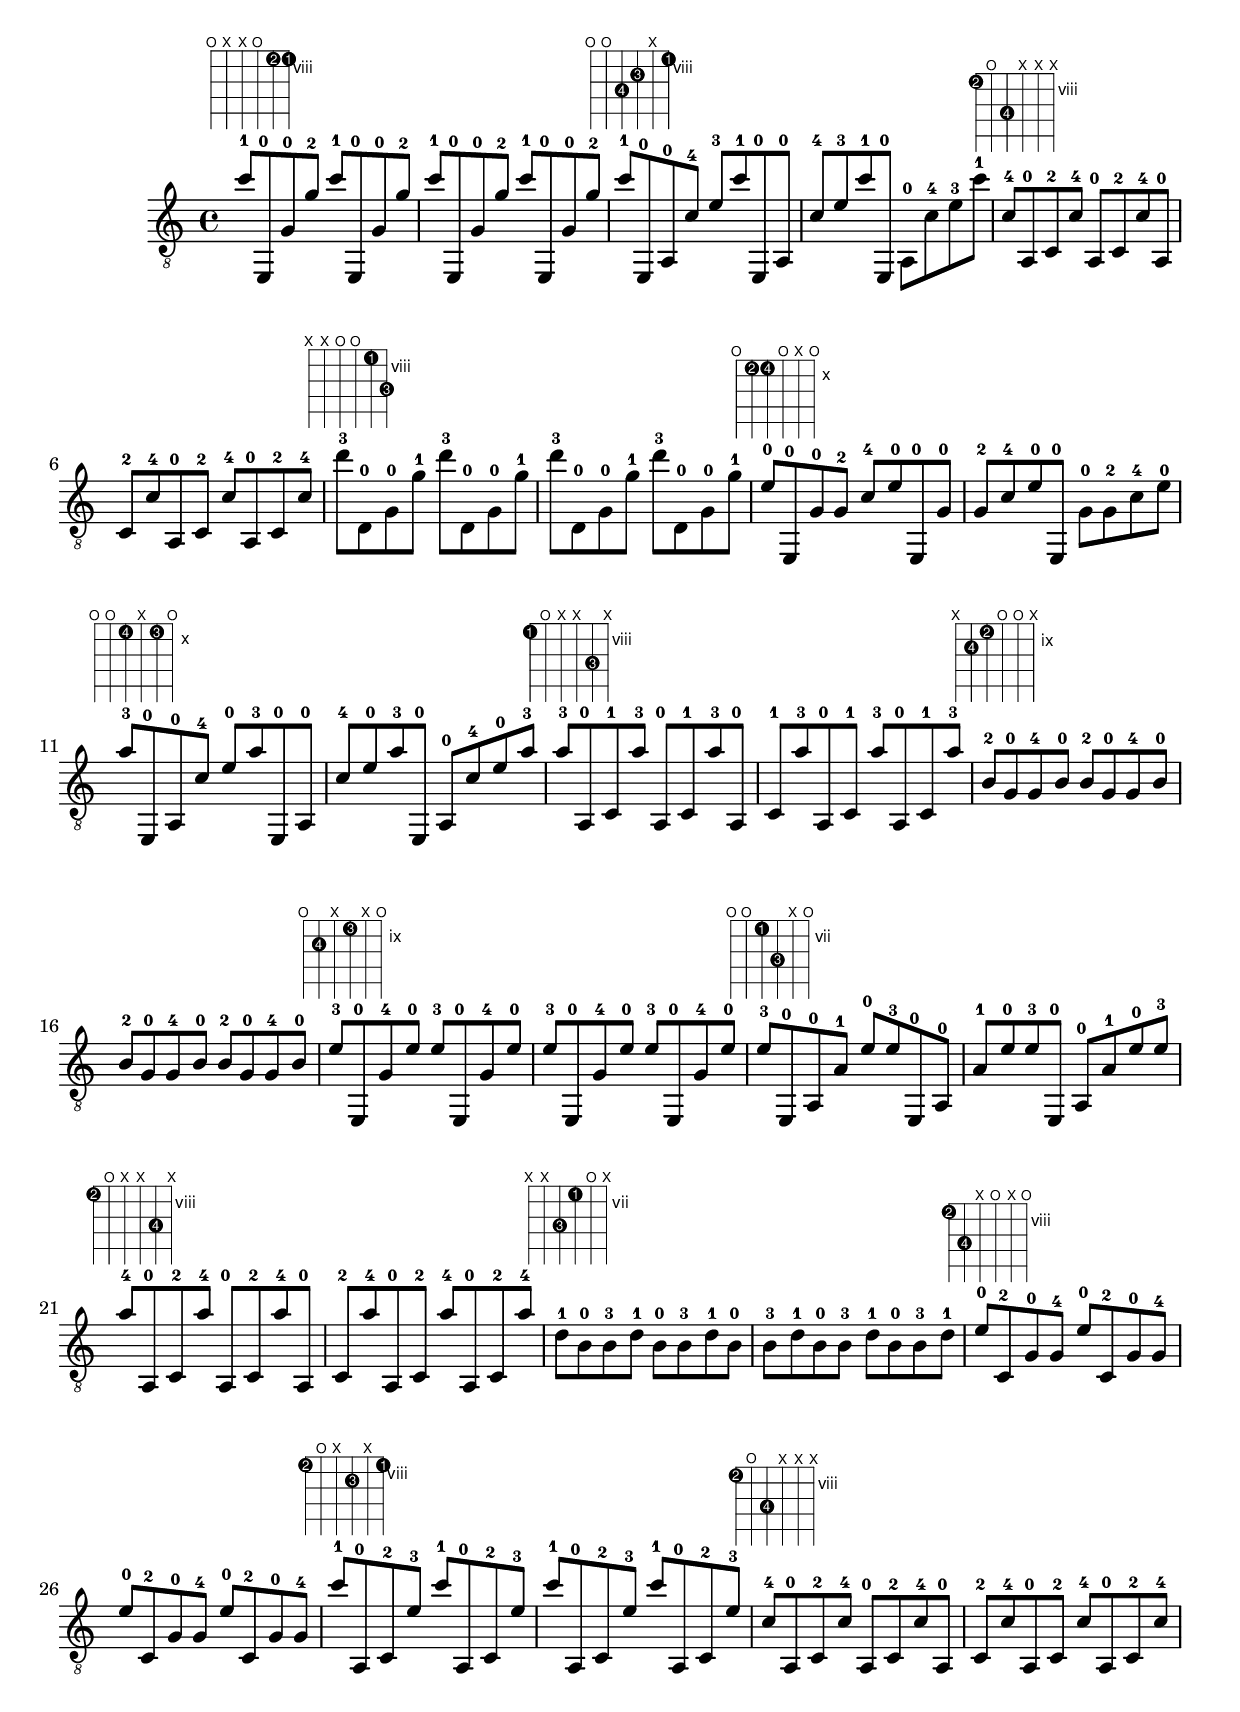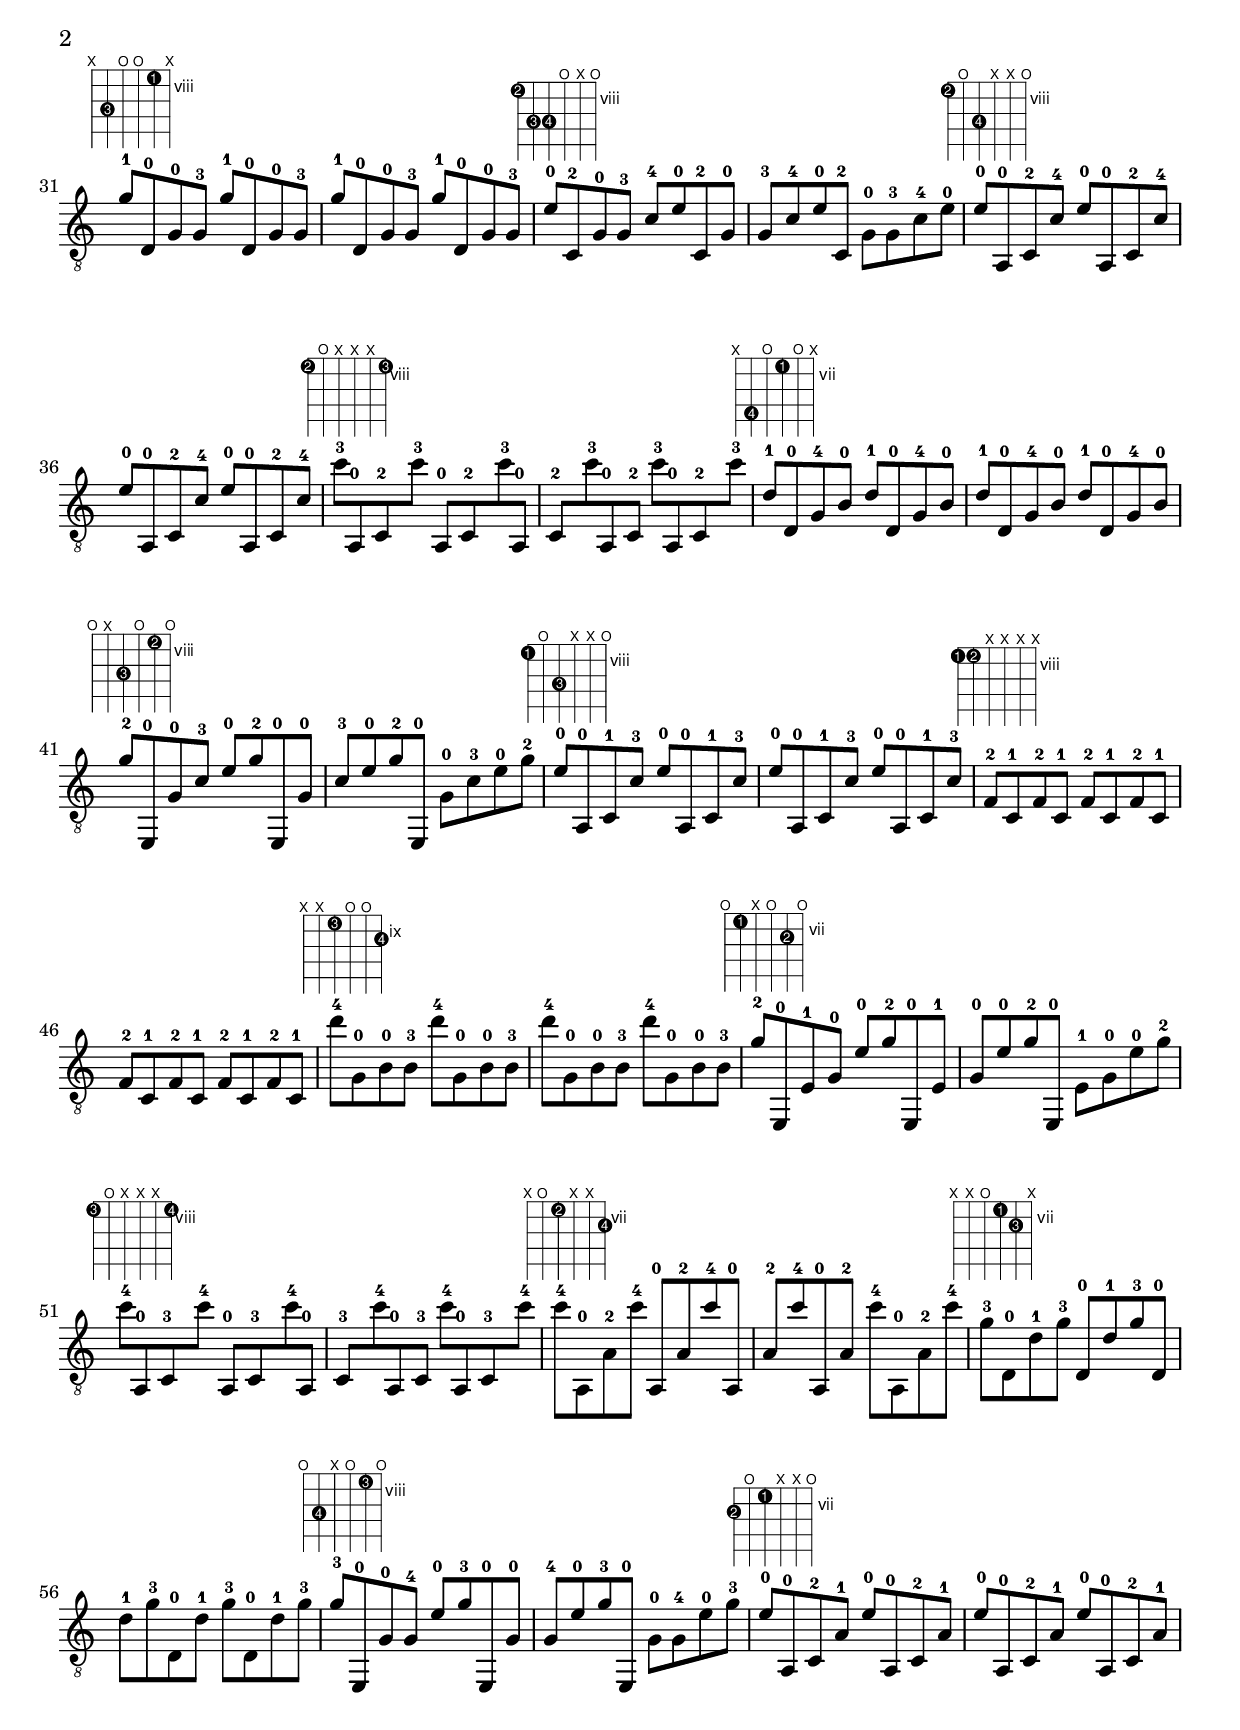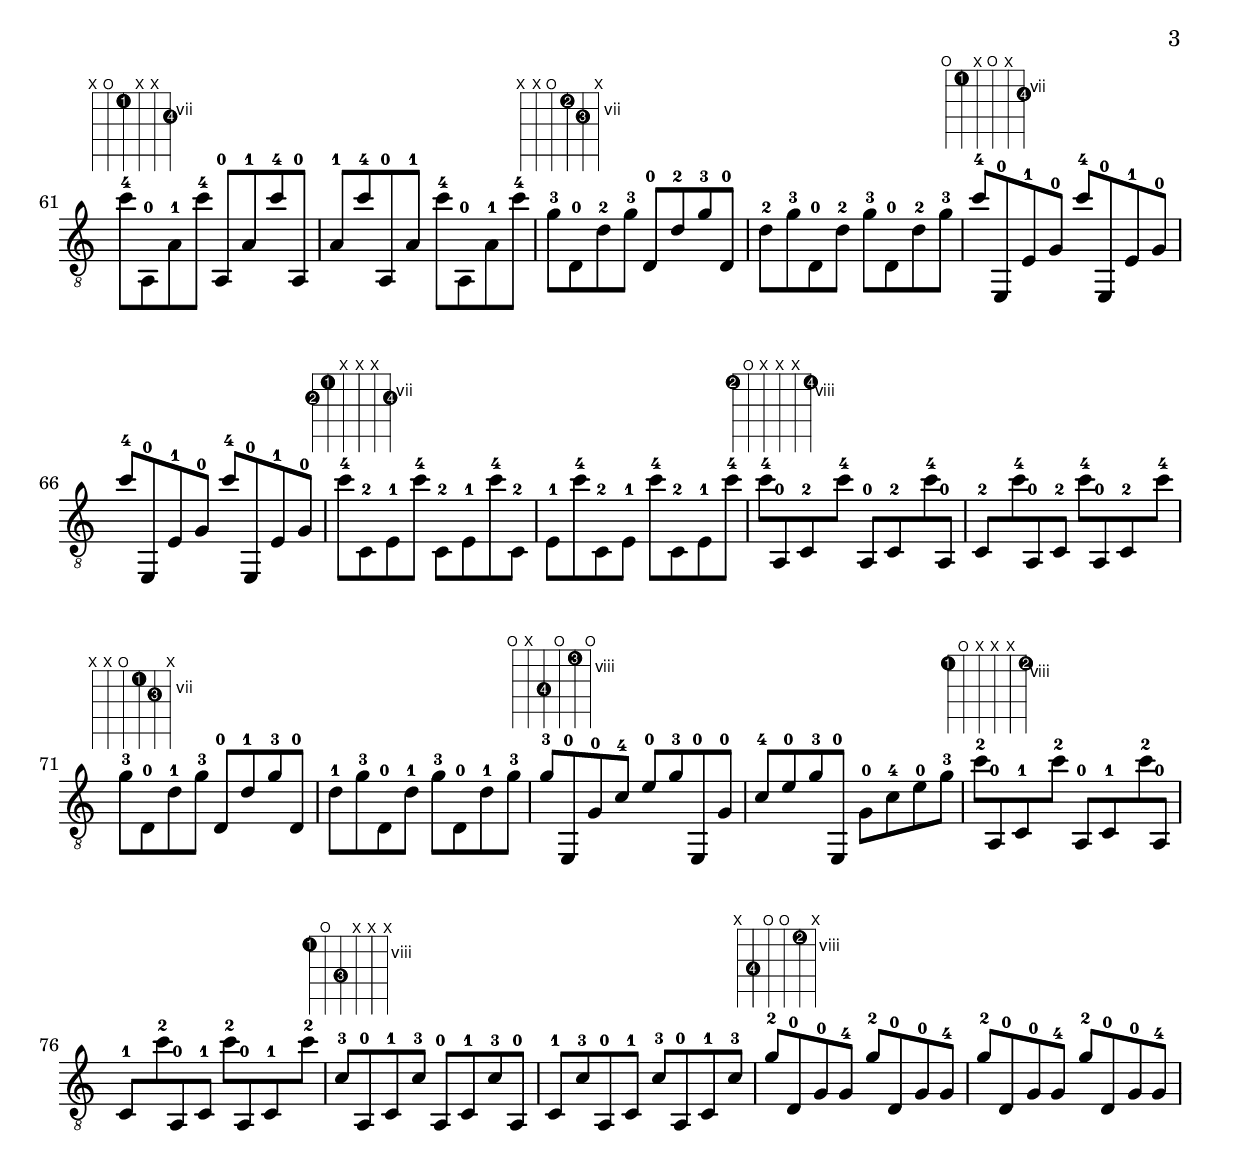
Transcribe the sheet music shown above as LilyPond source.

\version "2.18.2"
\score {
\new Voice {
\override TextScript.size = #'1.5
\override TextScript.fret-diagram-details.finger-code = #'in-dot
\absolute {
	\clef "treble_8"
c''8 -1 ^\markup { \fret-diagram-terse #"o;x;x;o;8-2;8-1;" } e,8 -0 g8 -0 g'8 -2 c''8 -1 e,8 -0 g8 -0 g'8 -2 c''8 -1 e,8 -0 g8 -0 g'8 -2 c''8 -1 e,8 -0 g8 -0 g'8 -2 c''8 -1 ^\markup { \fret-diagram-terse #"o;o;10-4;9-3;x;8-1;" } e,8 -0 a,8 -0 c'8 -4 e'8 -3 c''8 -1 e,8 -0 a,8 -0 c'8 -4 e'8 -3 c''8 -1 e,8 -0 a,8 -0 c'8 -4 e'8 -3 c''8 -1 c'8 -4 ^\markup { \fret-diagram-terse #"8-2;o;10-4;x;x;x;" } a,8 -0 c8 -2 c'8 -4 a,8 -0 c8 -2 c'8 -4 a,8 -0 c8 -2 c'8 -4 a,8 -0 c8 -2 c'8 -4 a,8 -0 c8 -2 c'8 -4 d''8 -3 ^\markup { \fret-diagram-terse #"x;x;o;o;8-1;10-3;" } d8 -0 g8 -0 g'8 -1 d''8 -3 d8 -0 g8 -0 g'8 -1 d''8 -3 d8 -0 g8 -0 g'8 -1 d''8 -3 d8 -0 g8 -0 g'8 -1 e'8 -0 ^\markup { \fret-diagram-terse #"o;10-2;10-4;o;x;o;" } e,8 -0 g8 -0 g8 -2 c'8 -4 e'8 -0 e,8 -0 g8 -0 g8 -2 c'8 -4 e'8 -0 e,8 -0 g8 -0 g8 -2 c'8 -4 e'8 -0 a'8 -3 ^\markup { \fret-diagram-terse #"o;o;10-4;x;10-3;o;" } e,8 -0 a,8 -0 c'8 -4 e'8 -0 a'8 -3 e,8 -0 a,8 -0 c'8 -4 e'8 -0 a'8 -3 e,8 -0 a,8 -0 c'8 -4 e'8 -0 a'8 -3 a'8 -3 ^\markup { \fret-diagram-terse #"8-1;o;x;x;10-3;x;" } a,8 -0 c8 -1 a'8 -3 a,8 -0 c8 -1 a'8 -3 a,8 -0 c8 -1 a'8 -3 a,8 -0 c8 -1 a'8 -3 a,8 -0 c8 -1 a'8 -3 b8 -2 ^\markup { \fret-diagram-terse #"x;10-4;9-2;o;o;x;" } g8 -0 g8 -4 b8 -0 b8 -2 g8 -0 g8 -4 b8 -0 b8 -2 g8 -0 g8 -4 b8 -0 b8 -2 g8 -0 g8 -4 b8 -0 e'8 -3 ^\markup { \fret-diagram-terse #"o;10-4;x;9-3;x;o;" } e,8 -0 g8 -4 e'8 -0 e'8 -3 e,8 -0 g8 -4 e'8 -0 e'8 -3 e,8 -0 g8 -4 e'8 -0 e'8 -3 e,8 -0 g8 -4 e'8 -0 e'8 -3 ^\markup { \fret-diagram-terse #"o;o;7-1;9-3;x;o;" } e,8 -0 a,8 -0 a8 -1 e'8 -0 e'8 -3 e,8 -0 a,8 -0 a8 -1 e'8 -0 e'8 -3 e,8 -0 a,8 -0 a8 -1 e'8 -0 e'8 -3 a'8 -4 ^\markup { \fret-diagram-terse #"8-2;o;x;x;10-4;x;" } a,8 -0 c8 -2 a'8 -4 a,8 -0 c8 -2 a'8 -4 a,8 -0 c8 -2 a'8 -4 a,8 -0 c8 -2 a'8 -4 a,8 -0 c8 -2 a'8 -4 d'8 -1 ^\markup { \fret-diagram-terse #"x;x;9-3;7-1;o;x;" } b8 -0 b8 -3 d'8 -1 b8 -0 b8 -3 d'8 -1 b8 -0 b8 -3 d'8 -1 b8 -0 b8 -3 d'8 -1 b8 -0 b8 -3 d'8 -1 e'8 -0 ^\markup { \fret-diagram-terse #"8-2;10-4;x;o;x;o;" } c8 -2 g8 -0 g8 -4 e'8 -0 c8 -2 g8 -0 g8 -4 e'8 -0 c8 -2 g8 -0 g8 -4 e'8 -0 c8 -2 g8 -0 g8 -4 c''8 -1 ^\markup { \fret-diagram-terse #"8-2;o;x;9-3;x;8-1;" } a,8 -0 c8 -2 e'8 -3 c''8 -1 a,8 -0 c8 -2 e'8 -3 c''8 -1 a,8 -0 c8 -2 e'8 -3 c''8 -1 a,8 -0 c8 -2 e'8 -3 c'8 -4 ^\markup { \fret-diagram-terse #"8-2;o;10-4;x;x;x;" } a,8 -0 c8 -2 c'8 -4 a,8 -0 c8 -2 c'8 -4 a,8 -0 c8 -2 c'8 -4 a,8 -0 c8 -2 c'8 -4 a,8 -0 c8 -2 c'8 -4 g'8 -1 ^\markup { \fret-diagram-terse #"x;10-3;o;o;8-1;x;" } d8 -0 g8 -0 g8 -3 g'8 -1 d8 -0 g8 -0 g8 -3 g'8 -1 d8 -0 g8 -0 g8 -3 g'8 -1 d8 -0 g8 -0 g8 -3 e'8 -0 ^\markup { \fret-diagram-terse #"8-2;10-3;10-4;o;x;o;" } c8 -2 g8 -0 g8 -3 c'8 -4 e'8 -0 c8 -2 g8 -0 g8 -3 c'8 -4 e'8 -0 c8 -2 g8 -0 g8 -3 c'8 -4 e'8 -0 e'8 -0 ^\markup { \fret-diagram-terse #"8-2;o;10-4;x;x;o;" } a,8 -0 c8 -2 c'8 -4 e'8 -0 a,8 -0 c8 -2 c'8 -4 e'8 -0 a,8 -0 c8 -2 c'8 -4 e'8 -0 a,8 -0 c8 -2 c'8 -4 c''8 -3 ^\markup { \fret-diagram-terse #"8-2;o;x;x;x;8-3;" } a,8 -0 c8 -2 c''8 -3 a,8 -0 c8 -2 c''8 -3 a,8 -0 c8 -2 c''8 -3 a,8 -0 c8 -2 c''8 -3 a,8 -0 c8 -2 c''8 -3 d'8 -1 ^\markup { \fret-diagram-terse #"x;10-4;o;7-1;o;x;" } d8 -0 g8 -4 b8 -0 d'8 -1 d8 -0 g8 -4 b8 -0 d'8 -1 d8 -0 g8 -4 b8 -0 d'8 -1 d8 -0 g8 -4 b8 -0 g'8 -2 ^\markup { \fret-diagram-terse #"o;x;10-3;o;8-2;o;" } e,8 -0 g8 -0 c'8 -3 e'8 -0 g'8 -2 e,8 -0 g8 -0 c'8 -3 e'8 -0 g'8 -2 e,8 -0 g8 -0 c'8 -3 e'8 -0 g'8 -2 e'8 -0 ^\markup { \fret-diagram-terse #"8-1;o;10-3;x;x;o;" } a,8 -0 c8 -1 c'8 -3 e'8 -0 a,8 -0 c8 -1 c'8 -3 e'8 -0 a,8 -0 c8 -1 c'8 -3 e'8 -0 a,8 -0 c8 -1 c'8 -3 f8 -2 ^\markup { \fret-diagram-terse #"8-1;8-2;x;x;x;x;" } c8 -1 f8 -2 c8 -1 f8 -2 c8 -1 f8 -2 c8 -1 f8 -2 c8 -1 f8 -2 c8 -1 f8 -2 c8 -1 f8 -2 c8 -1 d''8 -4 ^\markup { \fret-diagram-terse #"x;x;9-3;o;o;10-4;" } g8 -0 b8 -0 b8 -3 d''8 -4 g8 -0 b8 -0 b8 -3 d''8 -4 g8 -0 b8 -0 b8 -3 d''8 -4 g8 -0 b8 -0 b8 -3 g'8 -2 ^\markup { \fret-diagram-terse #"o;7-1;x;o;8-2;o;" } e,8 -0 e8 -1 g8 -0 e'8 -0 g'8 -2 e,8 -0 e8 -1 g8 -0 e'8 -0 g'8 -2 e,8 -0 e8 -1 g8 -0 e'8 -0 g'8 -2 c''8 -4 ^\markup { \fret-diagram-terse #"8-3;o;x;x;x;8-4;" } a,8 -0 c8 -3 c''8 -4 a,8 -0 c8 -3 c''8 -4 a,8 -0 c8 -3 c''8 -4 a,8 -0 c8 -3 c''8 -4 a,8 -0 c8 -3 c''8 -4 c''8 -4 ^\markup { \fret-diagram-terse #"x;o;7-2;x;x;8-4;" } a,8 -0 a8 -2 c''8 -4 a,8 -0 a8 -2 c''8 -4 a,8 -0 a8 -2 c''8 -4 a,8 -0 a8 -2 c''8 -4 a,8 -0 a8 -2 c''8 -4 g'8 -3 ^\markup { \fret-diagram-terse #"x;x;o;7-1;8-3;x;" } d8 -0 d'8 -1 g'8 -3 d8 -0 d'8 -1 g'8 -3 d8 -0 d'8 -1 g'8 -3 d8 -0 d'8 -1 g'8 -3 d8 -0 d'8 -1 g'8 -3 g'8 -3 ^\markup { \fret-diagram-terse #"o;10-4;x;o;8-3;o;" } e,8 -0 g8 -0 g8 -4 e'8 -0 g'8 -3 e,8 -0 g8 -0 g8 -4 e'8 -0 g'8 -3 e,8 -0 g8 -0 g8 -4 e'8 -0 g'8 -3 e'8 -0 ^\markup { \fret-diagram-terse #"8-2;o;7-1;x;x;o;" } a,8 -0 c8 -2 a8 -1 e'8 -0 a,8 -0 c8 -2 a8 -1 e'8 -0 a,8 -0 c8 -2 a8 -1 e'8 -0 a,8 -0 c8 -2 a8 -1 c''8 -4 ^\markup { \fret-diagram-terse #"x;o;7-1;x;x;8-4;" } a,8 -0 a8 -1 c''8 -4 a,8 -0 a8 -1 c''8 -4 a,8 -0 a8 -1 c''8 -4 a,8 -0 a8 -1 c''8 -4 a,8 -0 a8 -1 c''8 -4 g'8 -3 ^\markup { \fret-diagram-terse #"x;x;o;7-2;8-3;x;" } d8 -0 d'8 -2 g'8 -3 d8 -0 d'8 -2 g'8 -3 d8 -0 d'8 -2 g'8 -3 d8 -0 d'8 -2 g'8 -3 d8 -0 d'8 -2 g'8 -3 c''8 -4 ^\markup { \fret-diagram-terse #"o;7-1;x;o;x;8-4;" } e,8 -0 e8 -1 g8 -0 c''8 -4 e,8 -0 e8 -1 g8 -0 c''8 -4 e,8 -0 e8 -1 g8 -0 c''8 -4 e,8 -0 e8 -1 g8 -0 c''8 -4 ^\markup { \fret-diagram-terse #"8-2;7-1;x;x;x;8-4;" } c8 -2 e8 -1 c''8 -4 c8 -2 e8 -1 c''8 -4 c8 -2 e8 -1 c''8 -4 c8 -2 e8 -1 c''8 -4 c8 -2 e8 -1 c''8 -4 c''8 -4 ^\markup { \fret-diagram-terse #"8-2;o;x;x;x;8-4;" } a,8 -0 c8 -2 c''8 -4 a,8 -0 c8 -2 c''8 -4 a,8 -0 c8 -2 c''8 -4 a,8 -0 c8 -2 c''8 -4 a,8 -0 c8 -2 c''8 -4 g'8 -3 ^\markup { \fret-diagram-terse #"x;x;o;7-1;8-3;x;" } d8 -0 d'8 -1 g'8 -3 d8 -0 d'8 -1 g'8 -3 d8 -0 d'8 -1 g'8 -3 d8 -0 d'8 -1 g'8 -3 d8 -0 d'8 -1 g'8 -3 g'8 -3 ^\markup { \fret-diagram-terse #"o;x;10-4;o;8-3;o;" } e,8 -0 g8 -0 c'8 -4 e'8 -0 g'8 -3 e,8 -0 g8 -0 c'8 -4 e'8 -0 g'8 -3 e,8 -0 g8 -0 c'8 -4 e'8 -0 g'8 -3 c''8 -2 ^\markup { \fret-diagram-terse #"8-1;o;x;x;x;8-2;" } a,8 -0 c8 -1 c''8 -2 a,8 -0 c8 -1 c''8 -2 a,8 -0 c8 -1 c''8 -2 a,8 -0 c8 -1 c''8 -2 a,8 -0 c8 -1 c''8 -2 c'8 -3 ^\markup { \fret-diagram-terse #"8-1;o;10-3;x;x;x;" } a,8 -0 c8 -1 c'8 -3 a,8 -0 c8 -1 c'8 -3 a,8 -0 c8 -1 c'8 -3 a,8 -0 c8 -1 c'8 -3 a,8 -0 c8 -1 c'8 -3 g'8 -2 ^\markup { \fret-diagram-terse #"x;10-4;o;o;8-2;x;" } d8 -0 g8 -0 g8 -4 g'8 -2 d8 -0 g8 -0 g8 -4 g'8 -2 d8 -0 g8 -0 g8 -4 g'8 -2 d8 -0 g8 -0 g8 -4
}}
\layout {}
\midi {}
}